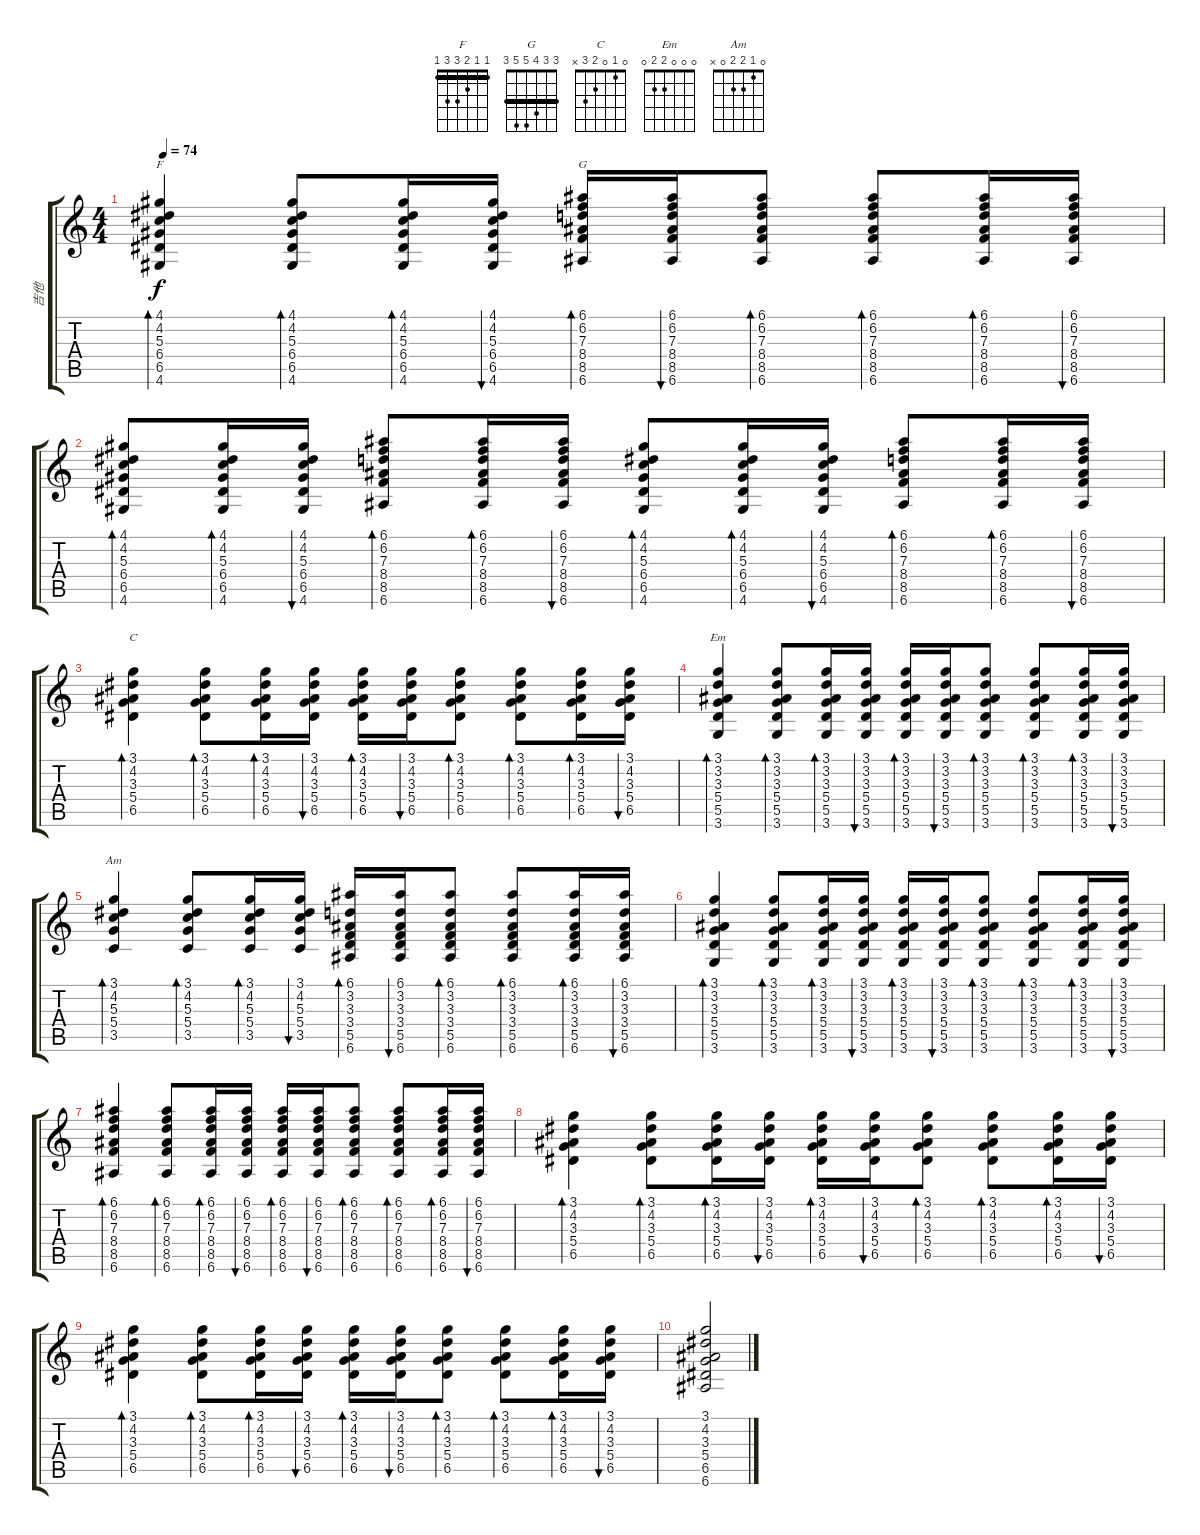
\track ("吉他" "吉他") {instrument acousticguitarsteel}
\staff {score tabs}
\tuning (E4 B3 G3 D3 A2 E2) {hide}
\chord ("F" 1 1 2 3 3 1) {barre 1}
\chord ("G" 3 3 4 5 5 3) {barre 3}
\chord ("C" 0 1 0 2 3 x)
\chord ("Em" 0 0 0 2 2 0)
\chord ("Am" 0 1 2 2 0 x)
\ts (4 4)
\tempo 74
\clef g2
\ks c
(4.1 4.2 5.3 6.4 6.5 4.6).4{bd 30 ch "F" dy f} (4.1 4.2 5.3 6.4 6.5 4.6).8{bd 30} (4.1 4.2 5.3 6.4 6.5 4.6).16{bd 30} (4.1 4.2 5.3 6.4 6.5 4.6).16{bu 30} (6.1 6.2 7.3 8.4 8.5 6.6).16{bd 30 ch "G"} (6.1 6.2 7.3 8.4 8.5 6.6).16{bu 30} (6.1 6.2 7.3 8.4 8.5 6.6).8{bd 30} (6.1 6.2 7.3 8.4 8.5 6.6).8{bd 30} (6.1 6.2 7.3 8.4 8.5 6.6).16{bd 30} (6.1 6.2 7.3 8.4 8.5 6.6).16{bu 30} |
(4.1 4.2 5.3 6.4 6.5 4.6).8{bd 30} (4.1 4.2 5.3 6.4 6.5 4.6).16{bd 30} (4.1 4.2 5.3 6.4 6.5 4.6).16{bu 60} (6.1 6.2 7.3 8.4 8.5 6.6).8{bd 30} (6.1 6.2 7.3 8.4 8.5 6.6).16{bd 60} (6.1 6.2 7.3 8.4 8.5 6.6).16{bu 60} (4.1 4.2 5.3 6.4 6.5 4.6).8{bd 30} (4.1 4.2 5.3 6.4 6.5 4.6).16{bd 30} (4.1 4.2 5.3 6.4 6.5 4.6).16{bu 30} (6.1 6.2 7.3 8.4 8.5 6.6).8{bd 60} (6.1 6.2 7.3 8.4 8.5 6.6).16{bd 60} (6.1 6.2 7.3 8.4 8.5 6.6).16{bu 60} |
(3.1 4.2 3.3 5.4 6.5).4{bd 30 ch "C"} (3.1 4.2 3.3 5.4 6.5).8{bd 30} (3.1 4.2 3.3 5.4 6.5).16{bd 30} (3.1 4.2 3.3 5.4 6.5).16{bu 30} (3.1 4.2 3.3 5.4 6.5).16{bd 30} (3.1 4.2 3.3 5.4 6.5).16{bu 30} (3.1 4.2 3.3 5.4 6.5).8{bd 30} (3.1 4.2 3.3 5.4 6.5).8{bd 30} (3.1 4.2 3.3 5.4 6.5).16{bd 30} (3.1 4.2 3.3 5.4 6.5).16{bu 30} |
(3.1 3.2 3.3 5.4 5.5 3.6).4{bd 30 ch "Em"} (3.1 3.2 3.3 5.4 5.5 3.6).8{bd 30} (3.1 3.2 3.3 5.4 5.5 3.6).16{bd 30} (3.1 3.2 3.3 5.4 5.5 3.6).16{bu 30} (3.1 3.2 3.3 5.4 5.5 3.6).16{bd 30} (3.1 3.2 3.3 5.4 5.5 3.6).16{bu 30} (3.1 3.2 3.3 5.4 5.5 3.6).8{bd 30} (3.1 3.2 3.3 5.4 5.5 3.6).8{bd 30} (3.1 3.2 3.3 5.4 5.5 3.6).16{bd 30} (3.1 3.2 3.3 5.4 5.5 3.6).16{bu 30} |
(3.1 4.2 5.3 5.4 3.5).4{bd 30 ch "Am"} (3.1 4.2 5.3 5.4 3.5).8{bd 30} (3.1 4.2 5.3 5.4 3.5).16{bd 30} (3.1 4.2 5.3 5.4 3.5).16{bu 30} (6.1 3.2 3.3 3.4 5.5 6.6).16{bd 30} (6.1 3.2 3.3 3.4 5.5 6.6).16{bu 30} (6.1 3.2 3.3 3.4 5.5 6.6).8{bd 30} (6.1 3.2 3.3 3.4 5.5 6.6).8{bd 30} (6.1 3.2 3.3 3.4 5.5 6.6).16{bd 30} (6.1 3.2 3.3 3.4 5.5 6.6).16{bu 30} |
(3.1 3.2 3.3 5.4 5.5 3.6).4{bd 30} (3.1 3.2 3.3 5.4 5.5 3.6).8{bd 30} (3.1 3.2 3.3 5.4 5.5 3.6).16{bd 30} (3.1 3.2 3.3 5.4 5.5 3.6).16{bu 30} (3.1 3.2 3.3 5.4 5.5 3.6).16{bd 30} (3.1 3.2 3.3 5.4 5.5 3.6).16{bu 30} (3.1 3.2 3.3 5.4 5.5 3.6).8{bd 30} (3.1 3.2 3.3 5.4 5.5 3.6).8{bd 30} (3.1 3.2 3.3 5.4 5.5 3.6).16{bd 30} (3.1 3.2 3.3 5.4 5.5 3.6).16{bu 30} |
(6.1 6.2 7.3 8.4 8.5 6.6).4{bd 30} (6.1 6.2 7.3 8.4 8.5 6.6).8{bd 30} (6.1 6.2 7.3 8.4 8.5 6.6).16{bd 30} (6.1 6.2 7.3 8.4 8.5 6.6).16{bu 30} (6.1 6.2 7.3 8.4 8.5 6.6).16{bd 30} (6.1 6.2 7.3 8.4 8.5 6.6).16{bu 30} (6.1 6.2 7.3 8.4 8.5 6.6).8{bd 30} (6.1 6.2 7.3 8.4 8.5 6.6).8{bd 30} (6.1 6.2 7.3 8.4 8.5 6.6).16{bd 30} (6.1 6.2 7.3 8.4 8.5 6.6).16{bu 30} |
(3.1 4.2 3.3 5.4 6.5).4{bd 30} (3.1 4.2 3.3 5.4 6.5).8{bd 30} (3.1 4.2 3.3 5.4 6.5).16{bd 30} (3.1 4.2 3.3 5.4 6.5).16{bu 30} (3.1 4.2 3.3 5.4 6.5).16{bd 30} (3.1 4.2 3.3 5.4 6.5).16{bu 30} (3.1 4.2 3.3 5.4 6.5).8{bd 30} (3.1 4.2 3.3 5.4 6.5).8{bd 30} (3.1 4.2 3.3 5.4 6.5).16{bd 30} (3.1 4.2 3.3 5.4 6.5).16{bu 30} |
(3.1 4.2 3.3 5.4 6.5).4{bd 30} (3.1 4.2 3.3 5.4 6.5).8{bd 30} (3.1 4.2 3.3 5.4 6.5).16{bd 30} (3.1 4.2 3.3 5.4 6.5).16{bu 30} (3.1 4.2 3.3 5.4 6.5).16{bd 30} (3.1 4.2 3.3 5.4 6.5).16{bu 30} (3.1 4.2 3.3 5.4 6.5).8{bd 30} (3.1 4.2 3.3 5.4 6.5).8{bd 30} (3.1 4.2 3.3 5.4 6.5).16{bd 30} (3.1 4.2 3.3 5.4 6.5).16{bu 30} |
(3.1 4.2 3.3 5.4 6.5 6.6).2
